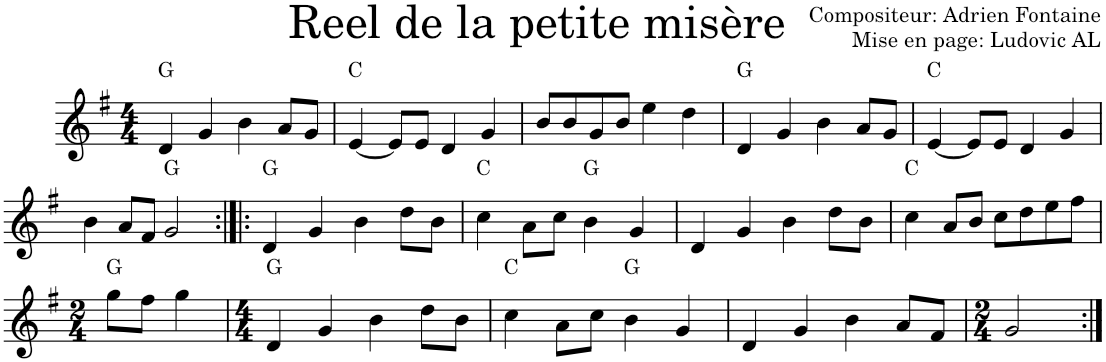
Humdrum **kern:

**kern	**harte
*part1	*part1
*staff1	*
*I"Voice	*
*I'V	*
*clefG2	*
*k[f#]	*
*M4/4	*
=1	=1
4d/	G:maj
4g/	.
4b\	.
8a/L	.
8g/J	.
=2	=2
[<4e/	C:maj
8e/L]	.
8e/J	.
4d/	.
4g/	.
=3	=3
8b/L	.
8b/	.
8g/	.
8b/J	.
4ee\	.
4dd\	.
=4	=4
4d/	G:maj
4g/	.
4b\	.
8a/L	.
8g/J	.
=5	=5
[<4e/	C:maj
8e/L]	.
8e/J	.
4d/	.
4g/	.
!!LO:LB:g=z
=6	=6
4b\	.
8a/L	.
8f#/J	.
2g/	G:maj
=7:|!|:	=7:|!|:
4d/	G:maj
4g/	.
4b\	.
8dd\L	.
8b\J	.
=8	=8
4cc\	C:maj
8a\L	.
8cc\J	.
4b\	G:maj
4g/	.
=9	=9
4d/	.
4g/	.
4b\	.
8dd\L	.
8b\J	.
=10	=10
4cc\	C:maj
8a/L	.
8b/J	.
8cc\L	.
8dd\	.
8ee\	.
8ff#\J	.
!!LO:LB:g=z
=11	=11
*M2/4	*
8gg\L	G:maj
8ff#\J	.
4gg\	.
=12	=12
*M4/4	*
4d/	G:maj
4g/	.
4b\	.
8dd\L	.
8b\J	.
=13	=13
4cc\	C:maj
8a\L	.
8cc\J	.
4b\	G:maj
4g/	.
=14	=14
4d/	.
4g/	.
4b\	.
8a/L	.
8f#/J	.
=15	=15
*M2/4	*
2g/	.
=:|!	=:|!
*-	*-
